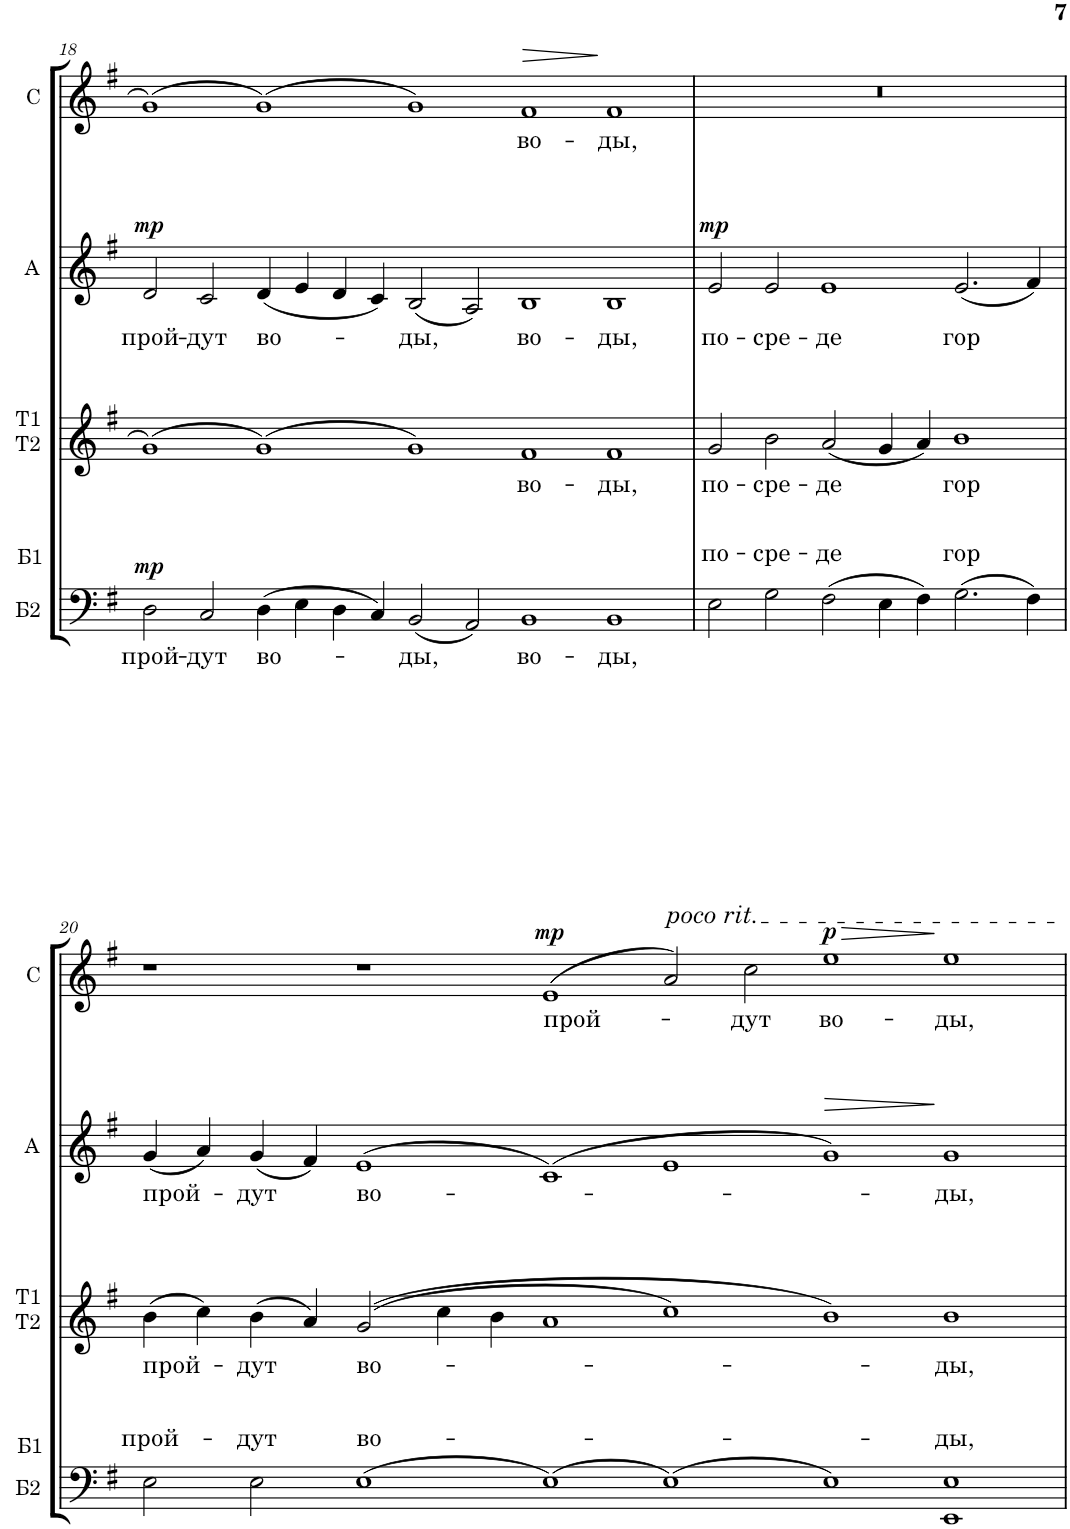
**kern	**text	**dynam	**kern	**text	**kern	**text	**dynam	**kern	**text	**dynam
*part4	*part4	*part4	*part3	*part3	*part2	*part2	*part2	*part1	*part1	*part1
*staff4	*staff4	*staff4	*staff3	*staff3	*staff2	*staff2	*staff2	*staff1	*staff1	*staff1
*I"Б2	*	*	*I"T1   T2	*	*I"A	*	*	*I"C	*	*
*	*	*	*I'T1   T2	*	*I'A	*	*	*I'C	*	*
!!LO:PB:g=z
*clefF4	*	*	*clefG2	*	*clefG2	*	*	*clefG2	*	*
*k[f#]	*	*	*k[f#]	*	*k[f#]	*	*	*k[f#]	*	*
*M20/4	*	*	*M20/4	*	*M20/4	*	*	*M20/4	*	*
=18	=18	=18	=18	=18	=18	=18	=18	=18	=18	=18
!	!	!	!	!	!	!	!	!LO:TX:b:t=Б1	!	!
!	!LO:LY:b	!LO:DY:a	!	!	!	!LO:LY:b	!LO:DY:a	!	!	!
2D\	прой-	mp	(>1g	.	2d/	прой-	mp	(>1g	.	.
!	!LO:LY:b	!	!	!	!	!LO:LY:b	!	!	!	!
2C/	-дут	.	.	.	2c/	-дут	.	.	.	.
!	!LO:LY:b	!	!	!	!	!LO:LY:b	!	!	!	!
(4D\	во-	.	(>1g)	.	(4d/	во-	.	(>1g)	.	.
4E\	.	.	.	.	4e/	.	.	.	.	.
4D\	.	.	.	.	4d/	.	.	.	.	.
4C/)	.	.	.	.	4c/)	.	.	.	.	.
!	!LO:LY:b	!	!	!	!	!LO:LY:b	!	!	!	!
(2BB/	ды,	.	1g)	.	(2B/	ды,	.	1g)	.	.
2AA/)	.	.	.	.	2A/)	.	.	.	.	.
!	!LO:LY:b	!	!	!LO:LY:b	!	!LO:LY:b	!	!	!LO:LY:b	!LO:HP:b
1BB	во-	.	1f#	во-	1B	во-	.	1f#	во-	>
!	!LO:LY:b	!	!	!LO:LY:b	!	!LO:LY:b	!	!	!LO:LY:b	!
1BB	-ды,	.	1f#	-ды,	1B	-ды,	.	1f#	-ды,	]
=19	=19	=19	=19	=19	=19	=19	=19	=19	=19	=19
*M12/4	*	*	*M12/4	*	*M12/4	*	*	*M12/4	*	*
!	!LO:LY:a	!	!	!LO:LY:b	!	!LO:LY:b	!LO:DY:a	!	!	!
2E\	по-	.	2g/	по-	2e/	по-	mp	0.r	.	.
!	!LO:LY:a	!	!	!LO:LY:b	!	!LO:LY:b	!	!	!	!
2G\	-сре-	.	2b\	-сре-	2e/	-сре-	.	.	.	.
!	!LO:LY:a	!	!	!LO:LY:b	!	!LO:LY:b	!	!	!	!
(2F#\	-де	.	(2a/	-де	1e	-де	.	.	.	.
4E\	.	.	4g/	.	.	.	.	.	.	.
4F#\)	.	.	4a/)	.	.	.	.	.	.	.
!	!LO:LY:a	!	!	!LO:LY:b	!	!LO:LY:b	!	!	!	!
(2.G\	гор	.	1b	гор	(2.e/	гор	.	.	.	.
4F#\)	.	.	.	.	4f#/)	.	.	.	.	.
!!LO:LB:g=z
=20	=20	=20	=20	=20	=20	=20	=20	=20	=20	=20
*M24/4	*	*	*M24/4	*	*M24/4	*	*	*M24/4	*	*
!	!	!	!	!	!	!	!	!LO:TX:b:t=Б1	!	!
!	!LO:LY:a	!	!	!LO:LY:b	!	!LO:LY:b	!	!	!	!
2E\	прой-	.	(4b\	прой-	(4g/	прой-	.	1r	.	.
.	.	.	4cc\)	.	4a/)	.	.	.	.	.
!	!LO:LY:a	!	!	!LO:LY:b	!	!LO:LY:b	!	!	!	!
2E\	-дут	.	(4b\	дут	(4g/	дут	.	.	.	.
.	.	.	4a/)	.	4f#/)	.	.	.	.	.
!	!LO:LY:a	!	!	!LO:LY:b	!	!LO:LY:b	!	!	!	!
(1E	во-	.	((2g/	во-	(>1e	во-	.	1r	.	.
.	.	.	4cc\	.	.	.	.	.	.	.
.	.	.	4b\	.	.	.	.	.	.	.
!	!	!	!	!	!	!	!	!	!LO:LY:b	!LO:DY:a
(1E)	.	.	1a	.	(>1c)	.	.	(>1e	прой-	mp
!	!	!	!	!	!	!	!	!LO:TX:a:i:t=poco rit.	!	!
(1E)	.	.	1cc)	.	1e	.	.	2a/)	.	.
!	!	!	!	!	!	!	!	!	!LO:LY:b	!
.	.	.	.	.	.	.	.	2cc\	дут	.
!	!	!	!	!	!	!	!LO:HP:b	!	!LO:LY:b	!LO:HP:b
!	!	!	!	!	!	!	!	!	!	!LO:DY:n=1:a
1E)	.	.	1b)	.	1g)	.	>	1ee	во-	> p
!	!LO:LY:a	!	!	!LO:LY:b	!	!LO:LY:b	!	!	!LO:LY:b	!
1EE 1E	ды,	.	1b	ды,	1g	ды,	]	1ee	-ды,	]
=	=	=	=	=	=	=	=	=	=	=
*-	*-	*-	*-	*-	*-	*-	*-	*-	*-	*-
